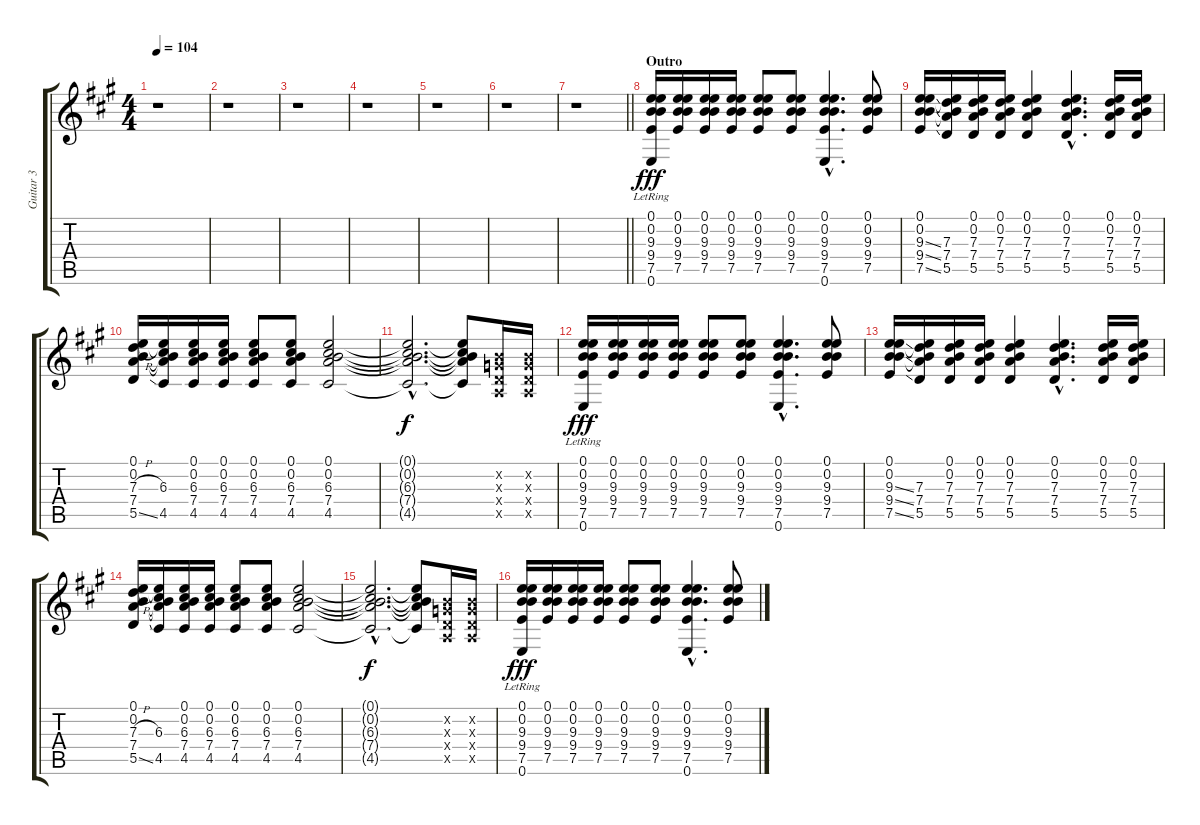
\track ("Guitar 3" "Guitar 3") {instrument overdrivenguitar}
\staff {score tabs}
\tuning (E4 B3 G3 D3 A2 E2) {hide}
\ts (4 4)
\tempo 104
\clef g2
\ks a
r.1{dy fff} |
r.1 |
r.1 |
r.1 |
r.1 |
r.1 |
\barLineRight lightlight
r.1 |
\section ("" "Outro")
(0.1 0.2 9.3 9.4 7.5 0.6{lr}).16 (0.1 0.2 9.3 9.4 7.5).16 (0.1 0.2 9.3 9.4 7.5).16 (0.1 0.2 9.3 9.4 7.5).16 (0.1 0.2 9.3 9.4 7.5).8 (0.1 0.2 9.3 9.4 7.5).8 (0.1{hac} 0.2{hac} 9.3{hac} 9.4{hac} 7.5{hac} 0.6{hac}).4{d} (0.1 0.2 9.3 9.4 7.5).8 |
(0.1 0.2 9.3{ss} 9.4{ss} 7.5{ss}).16 (0.1{t} 0.2{t} 7.3 7.4 5.5).16 (0.1 0.2 7.3 7.4 5.5).16 (0.1 0.2 7.3 7.4 5.5).16 (0.1 0.2 7.3 7.4 5.5).4 (0.1{hac} 0.2{hac} 7.3{hac} 7.4{hac} 5.5{hac}).4{d} (0.1 0.2 7.3 7.4 5.5).16 (0.1 0.2 7.3 7.4 5.5).16 |
(0.1 0.2 7.3{h} 7.4 5.5{ss}).16 (0.1{t} 0.2{t} 6.3 7.4{t} 4.5).16 (0.1 0.2 6.3 7.4 4.5).16 (0.1 0.2 6.3 7.4 4.5).16 (0.1 0.2 6.3 7.4 4.5).8 (0.1 0.2 6.3 7.4 4.5).8 (0.1 0.2 6.3 7.4 4.5).2 |
(0.1{hac t} 0.2{hac t} 6.3{hac t} 7.4{hac t} 4.5{hac t}).2{d dy f} (0.1{t} 0.2{t} 6.3{t} 7.4{t} 4.5{t}).8 (0.2{x} 0.3{x} 0.4{x} 0.5{x}).16 (0.2{x} 0.3{x} 0.4{x} 0.5{x}).16 |
(0.1 0.2 9.3 9.4 7.5 0.6{lr}).16{dy fff} (0.1 0.2 9.3 9.4 7.5).16 (0.1 0.2 9.3 9.4 7.5).16 (0.1 0.2 9.3 9.4 7.5).16 (0.1 0.2 9.3 9.4 7.5).8 (0.1 0.2 9.3 9.4 7.5).8 (0.1{hac} 0.2{hac} 9.3{hac} 9.4{hac} 7.5{hac} 0.6{hac}).4{d} (0.1 0.2 9.3 9.4 7.5).8 |
(0.1 0.2 9.3{ss} 9.4{ss} 7.5{ss}).16 (0.1{t} 0.2{t} 7.3 7.4 5.5).16 (0.1 0.2 7.3 7.4 5.5).16 (0.1 0.2 7.3 7.4 5.5).16 (0.1 0.2 7.3 7.4 5.5).4 (0.1{hac} 0.2{hac} 7.3{hac} 7.4{hac} 5.5{hac}).4{d} (0.1 0.2 7.3 7.4 5.5).16 (0.1 0.2 7.3 7.4 5.5).16 |
(0.1 0.2 7.3{h} 7.4 5.5{ss}).16 (0.1{t} 0.2{t} 6.3 7.4{t} 4.5).16 (0.1 0.2 6.3 7.4 4.5).16 (0.1 0.2 6.3 7.4 4.5).16 (0.1 0.2 6.3 7.4 4.5).8 (0.1 0.2 6.3 7.4 4.5).8 (0.1 0.2 6.3 7.4 4.5).2 |
(0.1{hac t} 0.2{hac t} 6.3{hac t} 7.4{hac t} 4.5{hac t}).2{d dy f} (0.1{t} 0.2{t} 6.3{t} 7.4{t} 4.5{t}).8 (0.2{x} 0.3{x} 0.4{x} 0.5{x}).16 (0.2{x} 0.3{x} 0.4{x} 0.5{x}).16 |
(0.1 0.2 9.3 9.4 7.5 0.6{lr}).16{dy fff} (0.1 0.2 9.3 9.4 7.5).16 (0.1 0.2 9.3 9.4 7.5).16 (0.1 0.2 9.3 9.4 7.5).16 (0.1 0.2 9.3 9.4 7.5).8 (0.1 0.2 9.3 9.4 7.5).8 (0.1{hac} 0.2{hac} 9.3{hac} 9.4{hac} 7.5{hac} 0.6{hac}).4{d} (0.1 0.2 9.3 9.4 7.5).8
